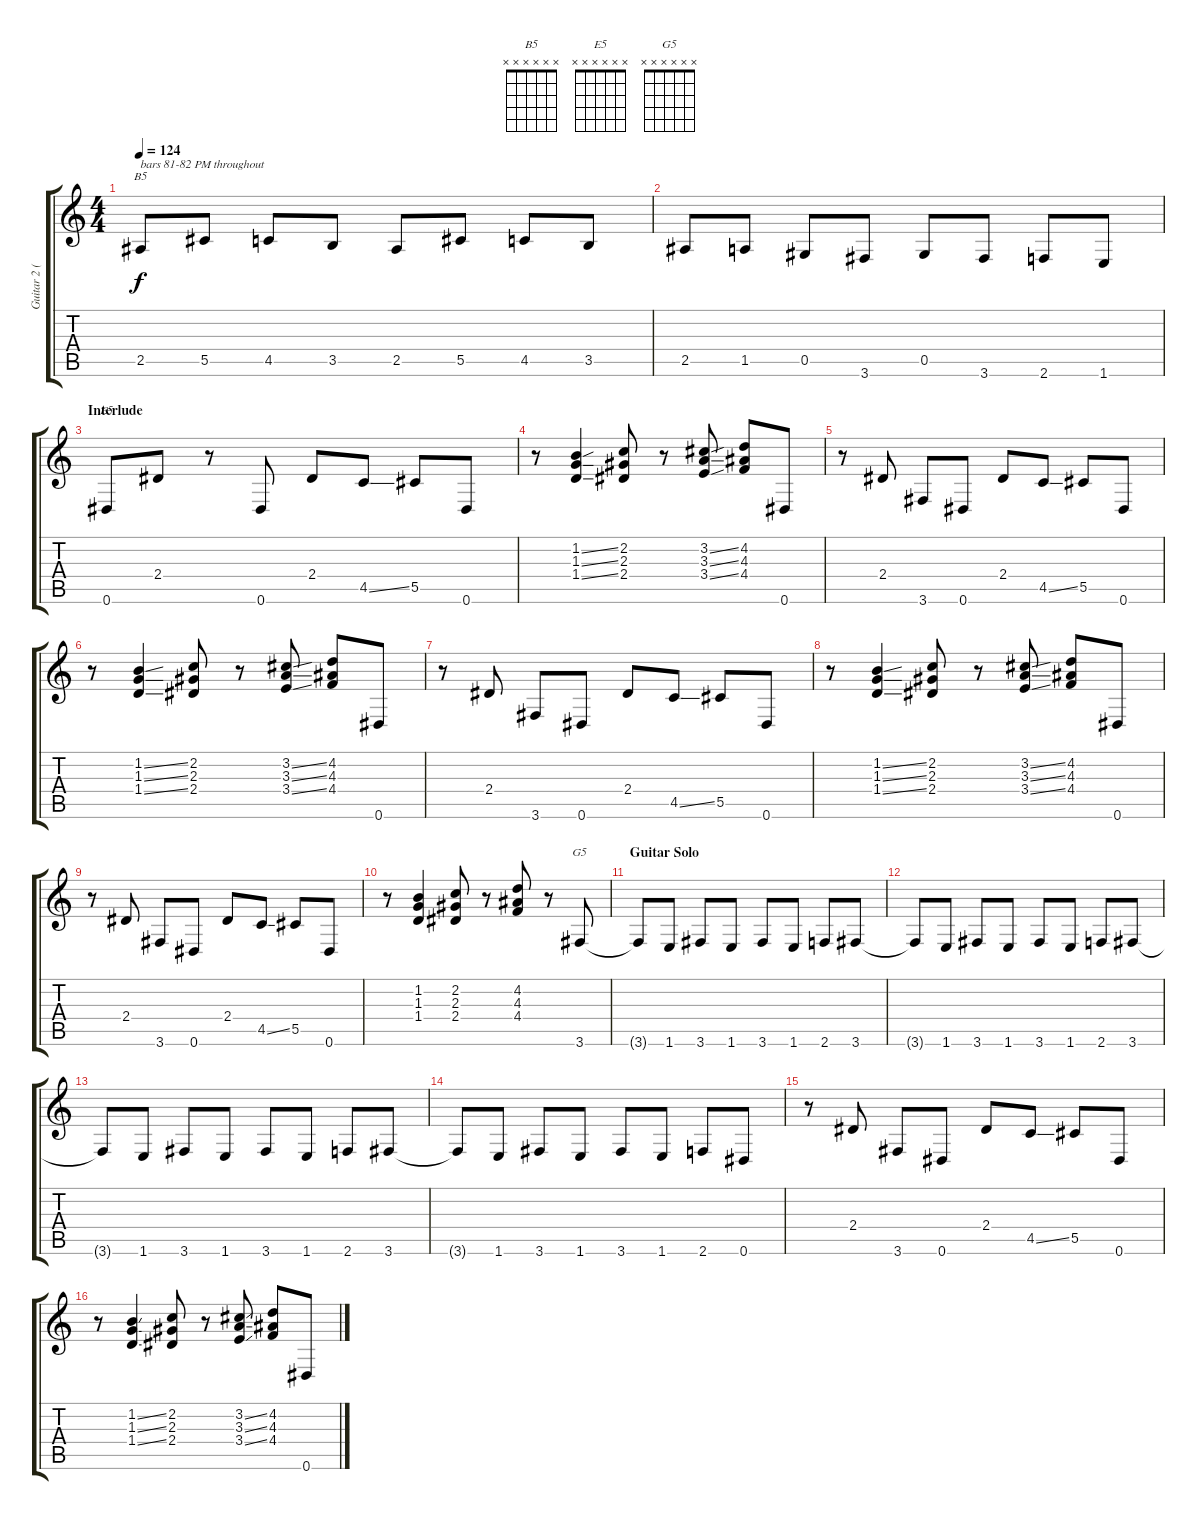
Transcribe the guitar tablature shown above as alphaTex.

\track ("Guitar 2 (Izzy)" "Guitar 2 (") {instrument overdrivenguitar}
\staff {score tabs}
\tuning (Eb4 Bb3 Gb3 Db3 Ab2 Eb2) {hide}
\chord ("B5" x x x x x x) {firstfret 0}
\chord ("E5" x x x x x x) {firstfret 0}
\chord ("G5" x x x x x x) {firstfret 0}
\ts (4 4)
\tempo 124
\clef g2
\ks c
2.5.8{ch "B5" txt "bars 81-82 PM throughout" dy f} 5.5.8 4.5.8 3.5.8 2.5.8 5.5.8 4.5.8 3.5.8 |
2.5.8 1.5.8 0.5.8 3.6.8 0.5.8 3.6.8 2.6.8 1.6.8 |
\section ("" "Interlude")
0.6.8{ch "E5"} 2.4.8 r.8 0.6.8 2.4.8 4.5{ss}.8 5.5.8 0.6.8 |
r.8 (1.2{ss} 1.3{ss} 1.4{ss}).4 (2.2 2.3 2.4).8 r.8 (3.2{ss} 3.3{ss} 3.4{ss}).8 (4.2 4.3 4.4).8 0.6.8 |
r.8 2.4.8 3.6.8 0.6.8 2.4.8 4.5{ss}.8 5.5.8 0.6.8 |
r.8 (1.2{ss} 1.3{ss} 1.4{ss}).4 (2.2 2.3 2.4).8 r.8 (3.2{ss} 3.3{ss} 3.4{ss}).8 (4.2 4.3 4.4).8 0.6.8 |
r.8 2.4.8 3.6.8 0.6.8 2.4.8 4.5{ss}.8 5.5.8 0.6.8 |
r.8 (1.2{ss} 1.3{ss} 1.4{ss}).4 (2.2 2.3 2.4).8 r.8 (3.2{ss} 3.3{ss} 3.4{ss}).8 (4.2 4.3 4.4).8 0.6.8 |
r.8 2.4.8 3.6.8 0.6.8 2.4.8 4.5{ss}.8 5.5.8 0.6.8 |
r.8 (1.2 1.3 1.4).4 (2.2 2.3 2.4).8 r.8 (4.2 4.3 4.4).8 r.8 3.6.8{ch "G5"} |
\section ("" "Guitar Solo")
3.6{t}.8 1.6.8 3.6.8 1.6.8 3.6.8 1.6.8 2.6.8 3.6.8 |
3.6{t}.8 1.6.8 3.6.8 1.6.8 3.6.8 1.6.8 2.6.8 3.6.8 |
3.6{t}.8 1.6.8 3.6.8 1.6.8 3.6.8 1.6.8 2.6.8 3.6.8 |
3.6{t}.8 1.6.8 3.6.8 1.6.8 3.6.8 1.6.8 2.6.8 0.6.8 |
r.8 2.4.8 3.6.8 0.6.8 2.4.8 4.5{ss}.8 5.5.8 0.6.8 |
r.8 (1.2{ss} 1.3{ss} 1.4{ss}).4 (2.2 2.3 2.4).8 r.8 (3.2{ss} 3.3{ss} 3.4{ss}).8 (4.2 4.3 4.4).8 0.6.8
